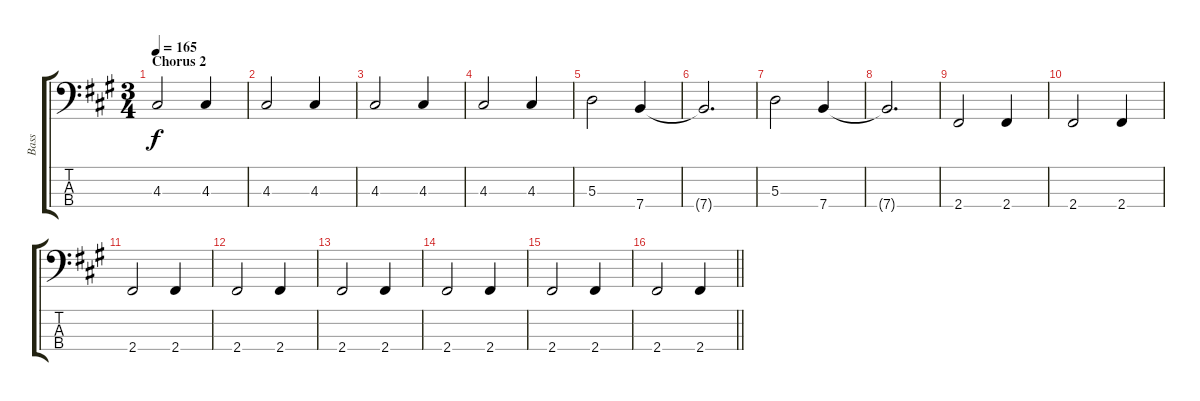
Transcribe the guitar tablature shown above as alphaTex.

\track ("Bass" "Bass") {instrument electricbassfinger}
\staff {score tabs}
\tuning (G2 D2 A1 E1) {hide}
\ts (3 4)
\section ("" "Chorus 2")
\tempo 165
\clef f4
\ks a
4.3.2{dy f} 4.3.4 |
4.3.2 4.3.4 |
4.3.2 4.3.4 |
4.3.2 4.3.4 |
5.3.2 7.4.4 |
7.4{t}.2{d} |
5.3.2 7.4.4 |
7.4{t}.2{d} |
2.4.2 2.4.4 |
2.4.2 2.4.4 |
2.4.2 2.4.4 |
2.4.2 2.4.4 |
2.4.2 2.4.4 |
2.4.2 2.4.4 |
2.4.2 2.4.4 |
\barLineRight lightlight
2.4.2 2.4.4
